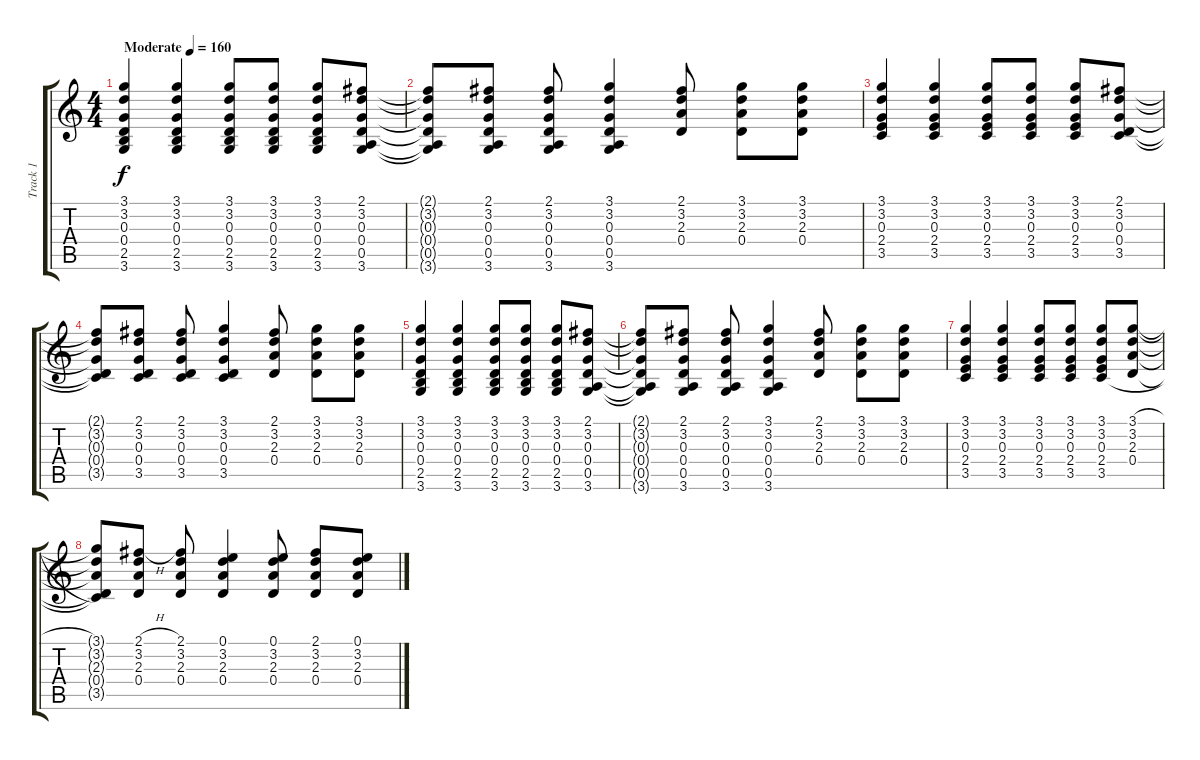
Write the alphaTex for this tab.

\track ("Track 1" "Track 1") {instrument acousticguitarsteel}
\staff {score tabs}
\tuning (E4 B3 G3 D3 A2 E2) {hide}
\ts (4 4)
\tempo (160 "Moderate")
\clef g2
\ks c
(3.1 3.2 0.3 0.4 2.5 3.6).4{dy f instrument acousticguitarsteel} (3.1 3.2 0.3 0.4 2.5 3.6).4 (3.1 3.2 0.3 0.4 2.5 3.6).8 (3.1 3.2 0.3 0.4 2.5 3.6).8 (3.1 3.2 0.3 0.4 2.5 3.6).8 (2.1 3.2 0.3 0.4 0.5 3.6).8 |
(2.1{t} 3.2{t} 0.3{t} 0.4{t} 0.5{t} 3.6{t}).8 (2.1 3.2 0.3 0.4 0.5 3.6).8 (2.1 3.2 0.3 0.4 0.5 3.6).8 (3.1 3.2 0.3 0.4 0.5 3.6).4 (2.1 3.2 2.3 0.4).8 (3.1 3.2 2.3 0.4).8 (3.1 3.2 2.3 0.4).8 |
(3.1 3.2 0.3 2.4 3.5).4 (3.1 3.2 0.3 2.4 3.5).4 (3.1 3.2 0.3 2.4 3.5).8 (3.1 3.2 0.3 2.4 3.5).8 (3.1 3.2 0.3 2.4 3.5).8 (2.1 3.2 0.3 0.4 3.5).8 |
(2.1{t} 3.2{t} 0.3{t} 0.4{t} 3.5{t}).8 (2.1 3.2 0.3 0.4 3.5).8 (2.1 3.2 0.3 0.4 3.5).8 (3.1 3.2 0.3 0.4 3.5).4 (2.1 3.2 2.3 0.4).8 (3.1 3.2 2.3 0.4).8 (3.1 3.2 2.3 0.4).8 |
(3.1 3.2 0.3 0.4 2.5 3.6).4 (3.1 3.2 0.3 0.4 2.5 3.6).4 (3.1 3.2 0.3 0.4 2.5 3.6).8 (3.1 3.2 0.3 0.4 2.5 3.6).8 (3.1 3.2 0.3 0.4 2.5 3.6).8 (2.1 3.2 0.3 0.4 0.5 3.6).8 |
(2.1{t} 3.2{t} 0.3{t} 0.4{t} 0.5{t} 3.6{t}).8 (2.1 3.2 0.3 0.4 0.5 3.6).8 (2.1 3.2 0.3 0.4 0.5 3.6).8 (3.1 3.2 0.3 0.4 0.5 3.6).4 (2.1 3.2 2.3 0.4).8 (3.1 3.2 2.3 0.4).8 (3.1 3.2 2.3 0.4).8 |
(3.1 3.2 0.3 2.4 3.5).4 (3.1 3.2 0.3 2.4 3.5).4 (3.1 3.2 0.3 2.4 3.5).8 (3.1 3.2 0.3 2.4 3.5).8 (3.1 3.2 0.3 2.4 3.5).8 (3.1{h} 3.2 2.3 0.4).8 |
(3.1{t} 3.2{t} 2.3{t} 0.4{t} 3.5{t}).8 (2.1{h} 3.2 2.3 0.4).8 (2.1 3.2 2.3 0.4).8 (0.1 3.2 2.3 0.4).4 (0.1 3.2 2.3 0.4).8 (2.1 3.2 2.3 0.4).8 (0.1 3.2 2.3 0.4).8
